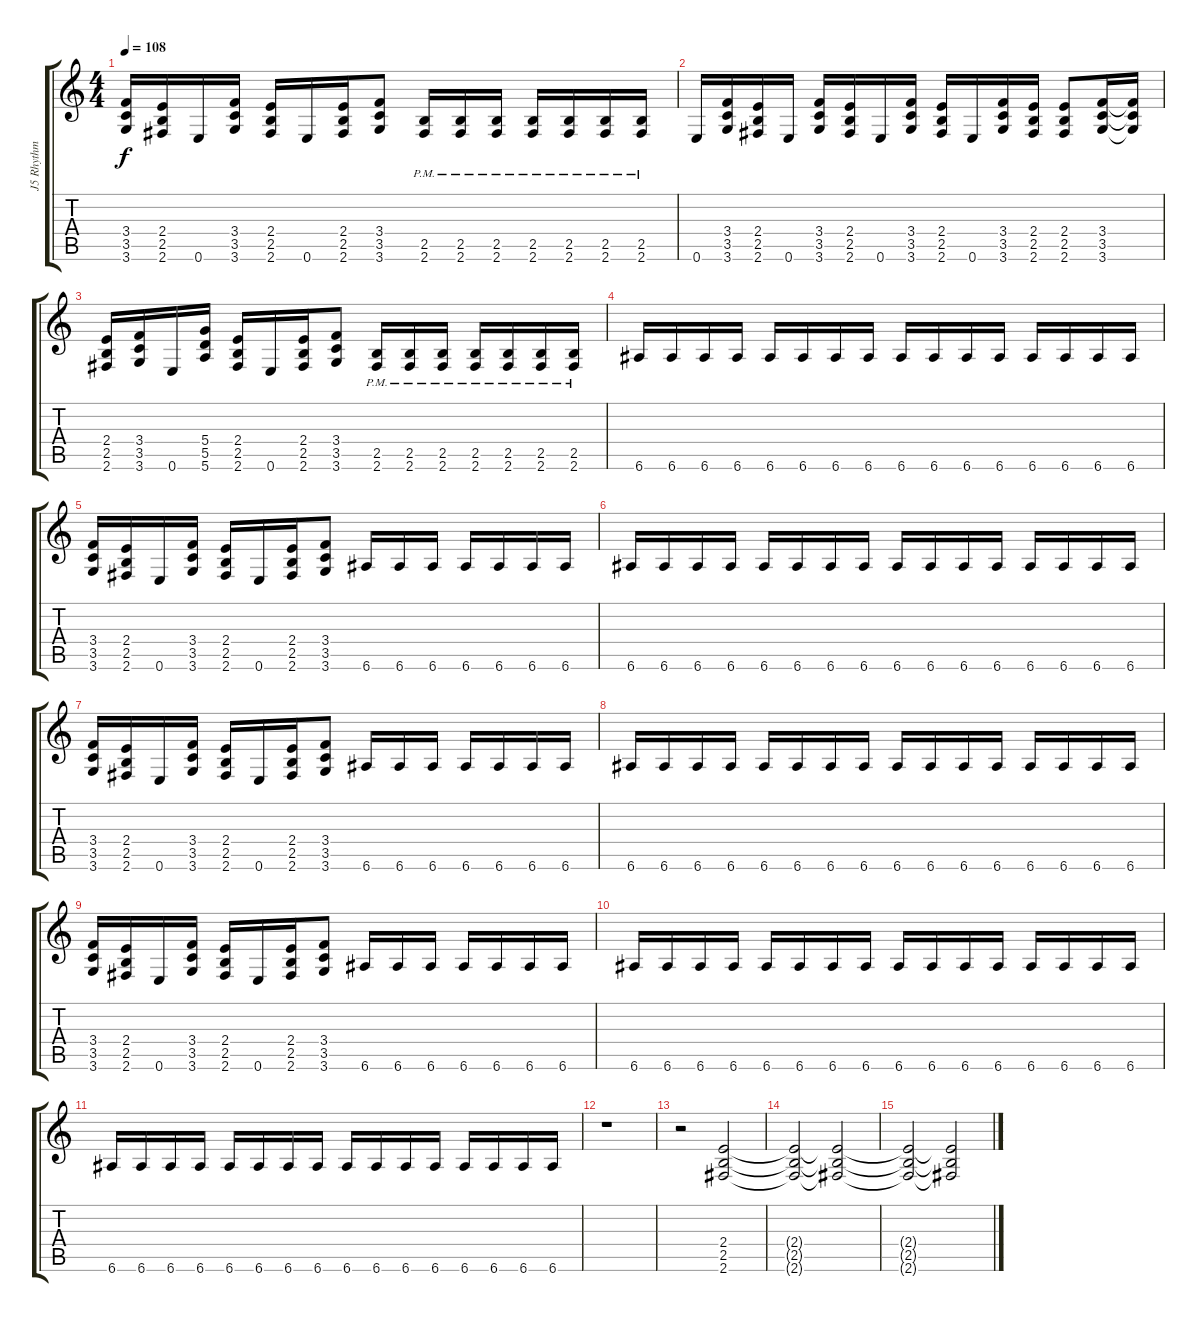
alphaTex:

\track ("J5 Rhythm" "J5 Rhythm") {instrument overdrivenguitar}
\staff {score tabs}
\tuning (E4 B3 G3 D3 A2 E2) {hide}
\ts (4 4)
\tempo 108
\clef g2
\ks c
(3.4 3.5 3.6).16{dy f} (2.4 2.5 2.6).16 0.6.16 (3.4 3.5 3.6).16 (2.4 2.5 2.6).16 0.6.16 (2.4 2.5 2.6).16 (3.4 3.5 3.6).8 (2.5{pm} 2.6{pm}).16 (2.5{pm} 2.6{pm}).16 (2.5{pm} 2.6{pm}).16 (2.5{pm} 2.6{pm}).16 (2.5{pm} 2.6{pm}).16 (2.5{pm} 2.6{pm}).16 (2.5{pm} 2.6{pm}).16 |
0.6.16 (3.4 3.5 3.6).16 (2.4 2.5 2.6).16 0.6.16 (3.4 3.5 3.6).16 (2.4 2.5 2.6).16 0.6.16 (3.4 3.5 3.6).16 (2.4 2.5 2.6).16 0.6.16 (3.4 3.5 3.6).16 (2.4 2.5 2.6).16 (2.4 2.5 2.6).8 (3.4 3.5 3.6).16 (3.4{t} 3.5{t} 3.6{t}).16 |
(2.4 2.5 2.6).16 (3.4 3.5 3.6).16 0.6.16 (5.4 5.5 5.6).16 (2.4 2.5 2.6).16 0.6.16 (2.4 2.5 2.6).16 (3.4 3.5 3.6).8 (2.5{pm} 2.6{pm}).16 (2.5{pm} 2.6{pm}).16 (2.5{pm} 2.6{pm}).16 (2.5{pm} 2.6{pm}).16 (2.5{pm} 2.6{pm}).16 (2.5{pm} 2.6{pm}).16 (2.5{pm} 2.6{pm}).16 |
6.6.16 6.6.16 6.6.16 6.6.16 6.6.16 6.6.16 6.6.16 6.6.16 6.6.16 6.6.16 6.6.16 6.6.16 6.6.16 6.6.16 6.6.16 6.6.16 |
(3.4 3.5 3.6).16 (2.4 2.5 2.6).16 0.6.16 (3.4 3.5 3.6).16 (2.4 2.5 2.6).16 0.6.16 (2.4 2.5 2.6).16 (3.4 3.5 3.6).8 6.6.16 6.6.16 6.6.16 6.6.16 6.6.16 6.6.16 6.6.16 |
6.6.16 6.6.16 6.6.16 6.6.16 6.6.16 6.6.16 6.6.16 6.6.16 6.6.16 6.6.16 6.6.16 6.6.16 6.6.16 6.6.16 6.6.16 6.6.16 |
(3.4 3.5 3.6).16 (2.4 2.5 2.6).16 0.6.16 (3.4 3.5 3.6).16 (2.4 2.5 2.6).16 0.6.16 (2.4 2.5 2.6).16 (3.4 3.5 3.6).8 6.6.16 6.6.16 6.6.16 6.6.16 6.6.16 6.6.16 6.6.16 |
6.6.16 6.6.16 6.6.16 6.6.16 6.6.16 6.6.16 6.6.16 6.6.16 6.6.16 6.6.16 6.6.16 6.6.16 6.6.16 6.6.16 6.6.16 6.6.16 |
(3.4 3.5 3.6).16 (2.4 2.5 2.6).16 0.6.16 (3.4 3.5 3.6).16 (2.4 2.5 2.6).16 0.6.16 (2.4 2.5 2.6).16 (3.4 3.5 3.6).8 6.6.16 6.6.16 6.6.16 6.6.16 6.6.16 6.6.16 6.6.16 |
6.6.16 6.6.16 6.6.16 6.6.16 6.6.16 6.6.16 6.6.16 6.6.16 6.6.16 6.6.16 6.6.16 6.6.16 6.6.16 6.6.16 6.6.16 6.6.16 |
6.6.16 6.6.16 6.6.16 6.6.16 6.6.16 6.6.16 6.6.16 6.6.16 6.6.16 6.6.16 6.6.16 6.6.16 6.6.16 6.6.16 6.6.16 6.6.16 |
r.1 |
r.2 (2.4 2.5 2.6).2 |
(2.4{t} 2.5{t} 2.6{t}).2 (2.4{t} 2.5{t} 2.6{t}).2 |
(2.4{t} 2.5{t} 2.6{t}).2 (2.4{t} 2.5{t} 2.6{t}).2
